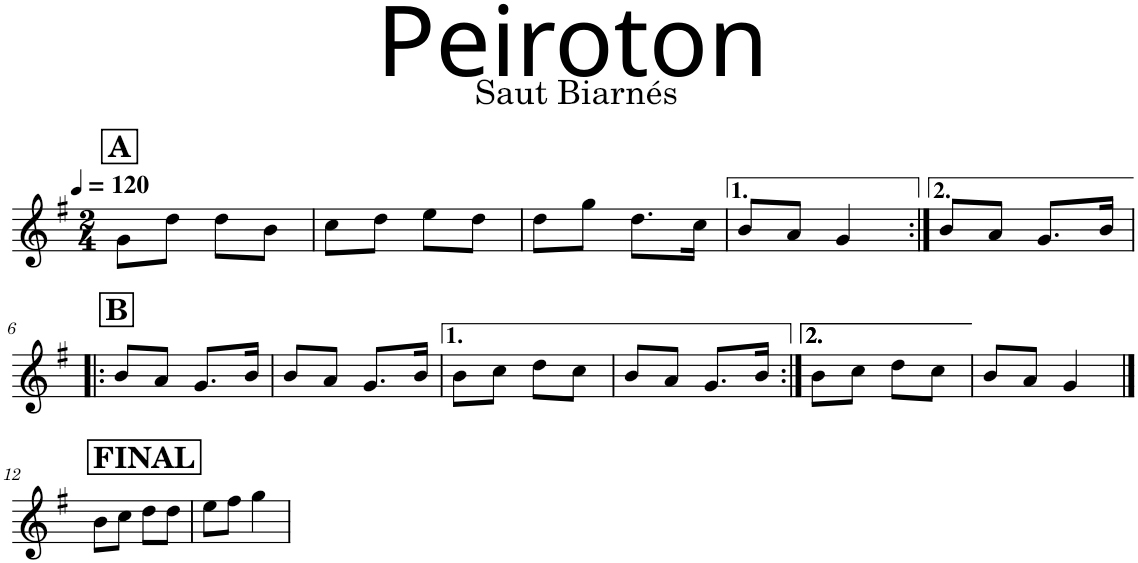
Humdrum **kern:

**kern
*part1
*staff1
*I"Violon
*I'Vln.
*clefG2
*k[f#]
*M2/4
*MM120
!!LO:REH:place=s1:a:B:cj:fs=14:t=A
=1
8g\L
8dd\J
8dd\L
8b\J
=2
8cc\L
8dd\J
8ee\L
8dd\J
=3
8dd\L
8gg\J
8.dd\L
16cc\Jk
=4
8b/L
8a/J
4g/
=5:|!
8b/L
8a/J
8.g/L
16b/Jk
!!LO:LB:g=z
!!LO:REH:place=s1:a:B:cj:fs=14:t=B
=6!|:
8b/L
8a/J
8.g/L
16b/Jk
=7
8b/L
8a/J
8.g/L
16b/Jk
=8
8b\L
8cc\J
8dd\L
8cc\J
=9
8b/L
8a/J
8.g/L
16b/Jk
=10:|!
8b\L
8cc\J
8dd\L
8cc\J
=11
8b/L
8a/J
4g/
!!LO:LB:g=z
==12
8b\L
8cc\J
!LO:TX:a:B:t=FINAL
8dd\L
8dd\J
=13
8ee\L
8ff#\J
4gg\
=
*-
